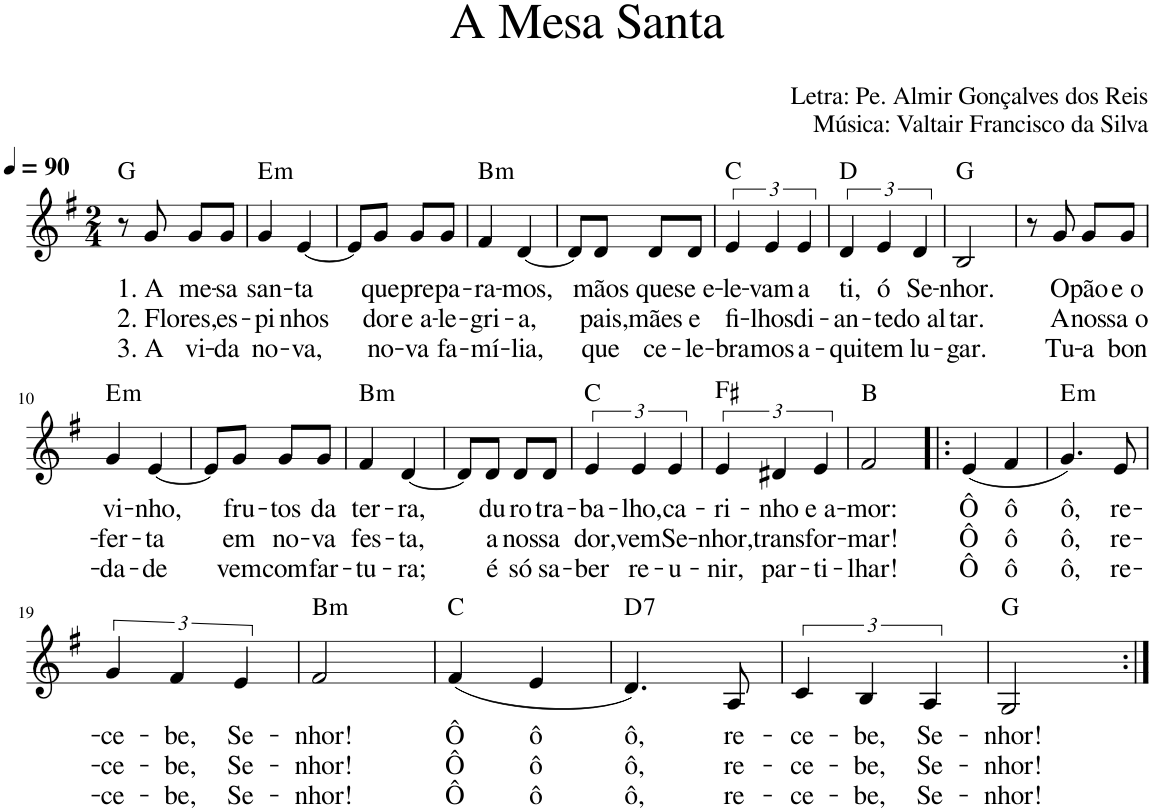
**kern	**text	**text	**text	**harte
*part1	*part1	*part1	*part1	*part1
*staff1	*staff1	*staff1	*staff1	*
*I"Voz	*	*	*	*
*I'Vo.	*	*	*	*
*clefG2	*	*	*	*
*k[f#]	*	*	*	*
*M2/4	*	*	*	*
*MM90	*	*	*	*
=1	=1	=1	=1	=1
8r	.	.	.	G:maj
!	!LO:LY:b	!LO:LY:b	!LO:LY:b	!
8g/	1. A	2. Flo-	3. A	.
!	!LO:LY:b	!LO:LY:b	!LO:LY:b	!
8g/L	me-	-res,	vi-	.
!	!LO:LY:b	!LO:LY:b	!LO:LY:b	!
8g/J	-sa	es-	-da	.
=2	=2	=2	=2	=2
!	!LO:LY:b	!LO:LY:b	!LO:LY:b	!LO:H:kt=m
4g/	san-	-pi-	no-	E:min
!	!LO:LY:b	!LO:LY:b	!LO:LY:b	!
[4e/	-ta	-nhos	-va,	.
=3	=3	=3	=3	=3
8e/L]	.	.	.	.
!	!LO:LY:b	!LO:LY:b	!LO:LY:b	!
8g/J	que	dor	no-	.
!	!LO:LY:b	!LO:LY:b	!LO:LY:b	!
8g/L	pre-	e a-	-va	.
!	!LO:LY:b	!LO:LY:b	!LO:LY:b	!
8g/J	-pa-	-le-	fa-	.
=4	=4	=4	=4	=4
!	!LO:LY:b	!LO:LY:b	!LO:LY:b	!LO:H:kt=m
4f#/	-ra-	-gri-	-mí-	B:min
!	!LO:LY:b	!LO:LY:b	!LO:LY:b	!
[4d/	-mos,	-a,	-lia,	.
=5	=5	=5	=5	=5
8d/L]	.	.	.	.
!	!LO:LY:b	!LO:LY:b	!LO:LY:b	!
8d/J	mãos	pais,	que	.
!	!LO:LY:b	!LO:LY:b	!LO:LY:b	!
8d/L	que	mães	ce-	.
!	!LO:LY:b	!LO:LY:b	!LO:LY:b	!
8d/J	se e-	e	-le-	.
=6	=6	=6	=6	=6
!	!LO:LY:b	!LO:LY:b	!LO:LY:b	!
6e/	-le-	fi-	-bra-	C:maj
!	!LO:LY:b	!LO:LY:b	!LO:LY:b	!
6e/	-vam	-lhos	-mos	.
!	!LO:LY:b	!LO:LY:b	!LO:LY:b	!
6e/	a	di-	a-	.
=7	=7	=7	=7	=7
!	!LO:LY:b	!LO:LY:b	!LO:LY:b	!
6d/	ti,	-an-	-qui	D:maj
!	!LO:LY:b	!LO:LY:b	!LO:LY:b	!
6e/	ó	-te	tem	.
!	!LO:LY:b	!LO:LY:b	!LO:LY:b	!
6d/	Se-	do al-	lu-	.
=8	=8	=8	=8	=8
!	!LO:LY:b	!LO:LY:b	!LO:LY:b	!
2B/	-nhor.	-tar.	-gar.	G:maj
=9	=9	=9	=9	=9
8r	.	.	.	.
!	!LO:LY:b	!LO:LY:b	!LO:LY:b	!
8g/	O	A	Tu-	.
!	!LO:LY:b	!LO:LY:b	!LO:LY:b	!
8g/L	pão	nos-	-a	.
!	!LO:LY:b	!LO:LY:b	!LO:LY:b	!
8g/J	e o	-sa o-	bon-	.
!!LO:LB:g=z
=10	=10	=10	=10	=10
!	!LO:LY:b	!LO:LY:b	!LO:LY:b	!LO:H:kt=m
4g/	vi-	-fer-	-da-	E:min
!	!LO:LY:b	!LO:LY:b	!LO:LY:b	!
[4e/	-nho,	-ta	-de	.
=11	=11	=11	=11	=11
8e/L]	.	.	.	.
!	!LO:LY:b	!LO:LY:b	!LO:LY:b	!
8g/J	fru-	em	vem	.
!	!LO:LY:b	!LO:LY:b	!LO:LY:b	!
8g/L	-tos	no-	com	.
!	!LO:LY:b	!LO:LY:b	!LO:LY:b	!
8g/J	da	-va	far-	.
=12	=12	=12	=12	=12
!	!LO:LY:b	!LO:LY:b	!LO:LY:b	!LO:H:kt=m
4f#/	ter-	fes-	-tu-	B:min
!	!LO:LY:b	!LO:LY:b	!LO:LY:b	!
[4d/	-ra,	-ta,	-ra;	.
=13	=13	=13	=13	=13
8d/L]	.	.	.	.
!	!LO:LY:b	!LO:LY:b	!LO:LY:b	!
8d/J	du-	a	é	.
!	!LO:LY:b	!LO:LY:b	!LO:LY:b	!
8d/L	-ro	nos-	só	.
!	!LO:LY:b	!LO:LY:b	!LO:LY:b	!
8d/J	tra-	-sa	sa-	.
=14	=14	=14	=14	=14
!	!LO:LY:b	!LO:LY:b	!LO:LY:b	!
6e/	-ba-	dor,	-ber	C:maj
!	!LO:LY:b	!LO:LY:b	!LO:LY:b	!
6e/	-lho,	vem	re-	.
!	!LO:LY:b	!LO:LY:b	!LO:LY:b	!
6e/	ca-	Se-	-u-	.
=15	=15	=15	=15	=15
!	!LO:LY:b	!LO:LY:b	!LO:LY:b	!
6e/	-ri-	-nhor,	-nir,	F#:maj
!	!LO:LY:b	!LO:LY:b	!LO:LY:b	!
6d#X/	-nho	trans-	par-	.
!	!LO:LY:b	!LO:LY:b	!LO:LY:b	!
6e/	e a-	-for-	-ti-	.
=16	=16	=16	=16	=16
!	!LO:LY:b	!LO:LY:b	!LO:LY:b	!
2f#/	-mor:	-mar!	-lhar!	B:maj
=17!|:	=17!|:	=17!|:	=17!|:	=17!|:
!	!LO:LY:b	!LO:LY:b	!LO:LY:b	!
(4e/	Ô	Ô	Ô	.
!	!LO:LY:b	!LO:LY:b	!LO:LY:b	!
4f#/	ô	ô	ô	.
=18	=18	=18	=18	=18
!	!LO:LY:b	!LO:LY:b	!LO:LY:b	!LO:H:kt=m
4.g/)	ô,	ô,	ô,	E:min
!	!LO:LY:b	!LO:LY:b	!LO:LY:b	!
8e/	re-	re-	re-	.
!!LO:LB:g=z
=19	=19	=19	=19	=19
!	!LO:LY:b	!LO:LY:b	!LO:LY:b	!
6g/	-ce-	-ce-	-ce-	.
!	!LO:LY:b	!LO:LY:b	!LO:LY:b	!
6f#/	-be,	-be,	-be,	.
!	!LO:LY:b	!LO:LY:b	!LO:LY:b	!
6e/	Se-	Se-	Se-	.
=20	=20	=20	=20	=20
!	!LO:LY:b	!LO:LY:b	!LO:LY:b	!LO:H:kt=m
2f#/	-nhor!	-nhor!	-nhor!	B:min
=21	=21	=21	=21	=21
!	!LO:LY:b	!LO:LY:b	!LO:LY:b	!
(4f#/	Ô	Ô	Ô	C:maj
!	!LO:LY:b	!LO:LY:b	!LO:LY:b	!
4e/	ô	ô	ô	.
=22	=22	=22	=22	=22
!	!LO:LY:b	!LO:LY:b	!LO:LY:b	!LO:H:kt=7
4.d/)	ô,	ô,	ô,	D:7
!	!LO:LY:b	!LO:LY:b	!LO:LY:b	!
8A/	re-	re-	re-	.
=23	=23	=23	=23	=23
!	!LO:LY:b	!LO:LY:b	!LO:LY:b	!
6c/	-ce-	-ce-	-ce-	.
!	!LO:LY:b	!LO:LY:b	!LO:LY:b	!
6B/	-be,	-be,	-be,	.
!	!LO:LY:b	!LO:LY:b	!LO:LY:b	!
6A/	Se-	Se-	Se-	.
=24	=24	=24	=24	=24
!	!LO:LY:b	!LO:LY:b	!LO:LY:b	!
2G/	-nhor!	-nhor!	-nhor!	G:maj
=:|!	=:|!	=:|!	=:|!	=:|!
*-	*-	*-	*-	*-
